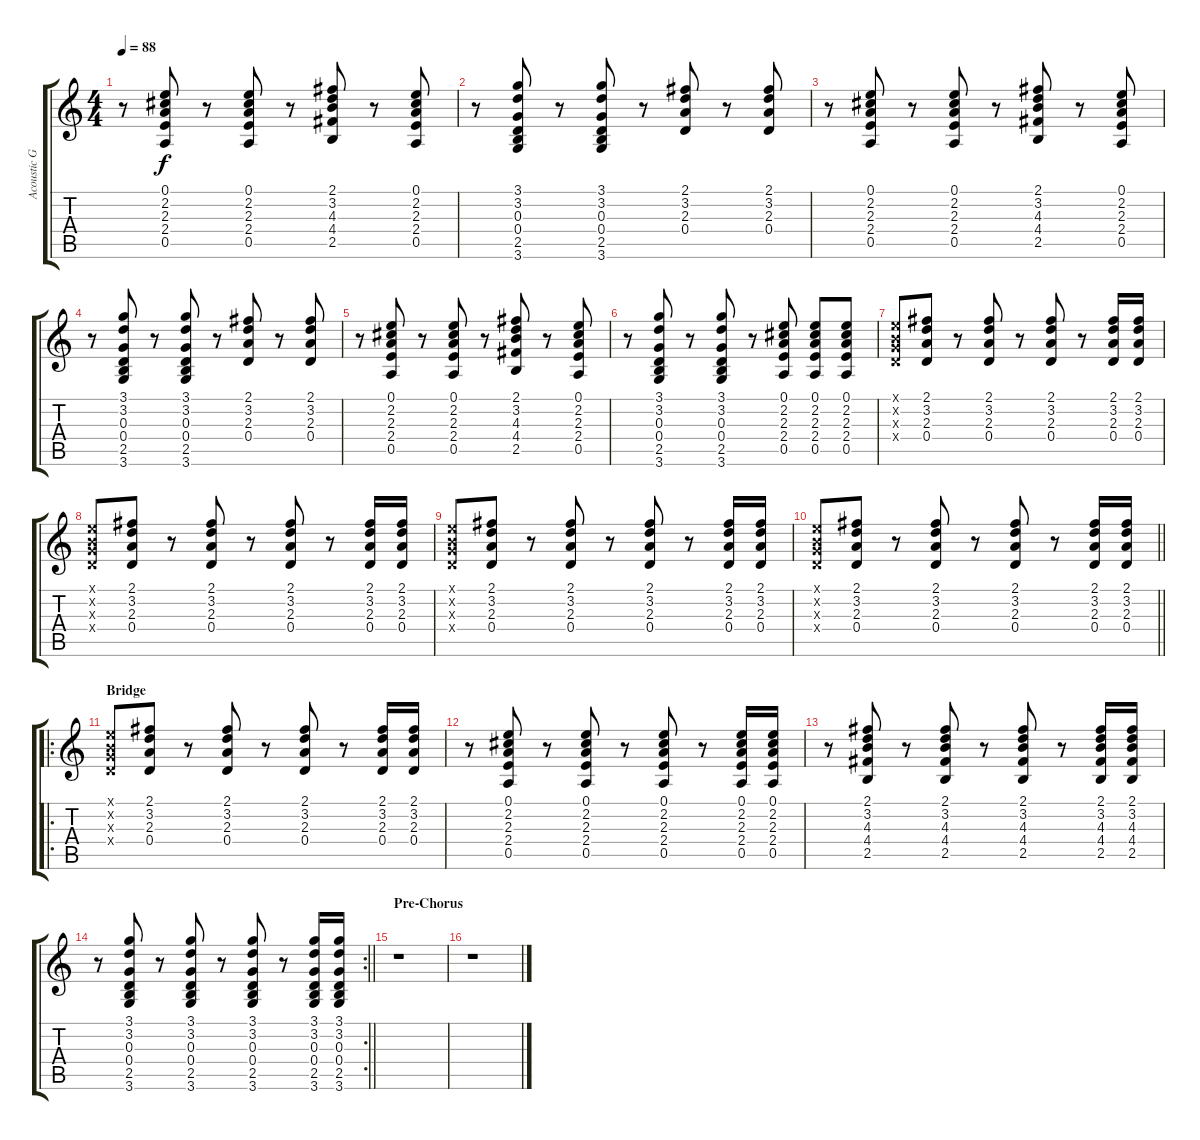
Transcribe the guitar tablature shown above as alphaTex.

\track ("Acoustic Guitar 1" "Acoustic G") {instrument acousticguitarsteel}
\staff {score tabs}
\tuning (E4 B3 G3 D3 A2 E2) {hide}
\ts (4 4)
\tempo 88
\clef g2
\ks c
r.8{dy f} (0.1 2.2 2.3 2.4 0.5).8 r.8 (0.1 2.2 2.3 2.4 0.5).8 r.8 (2.1 3.2 4.3 4.4 2.5).8 r.8 (0.1 2.2 2.3 2.4 0.5).8 |
r.8 (3.1 3.2 0.3 0.4 2.5 3.6).8 r.8 (3.1 3.2 0.3 0.4 2.5 3.6).8 r.8 (2.1 3.2 2.3 0.4).8 r.8 (2.1 3.2 2.3 0.4).8 |
r.8 (0.1 2.2 2.3 2.4 0.5).8 r.8 (0.1 2.2 2.3 2.4 0.5).8 r.8 (2.1 3.2 4.3 4.4 2.5).8 r.8 (0.1 2.2 2.3 2.4 0.5).8 |
r.8 (3.1 3.2 0.3 0.4 2.5 3.6).8 r.8 (3.1 3.2 0.3 0.4 2.5 3.6).8 r.8 (2.1 3.2 2.3 0.4).8 r.8 (2.1 3.2 2.3 0.4).8 |
r.8 (0.1 2.2 2.3 2.4 0.5).8 r.8 (0.1 2.2 2.3 2.4 0.5).8 r.8 (2.1 3.2 4.3 4.4 2.5).8 r.8 (0.1 2.2 2.3 2.4 0.5).8 |
r.8 (3.1 3.2 0.3 0.4 2.5 3.6).8 r.8 (3.1 3.2 0.3 0.4 2.5 3.6).8 r.8 (0.1 2.2 2.3 2.4 0.5).8 (0.1 2.2 2.3 2.4 0.5).8 (0.1 2.2 2.3 2.4 0.5).8 |
(0.1{x} 0.2{x} 0.3{x} 0.4{x}).8 (2.1 3.2 2.3 0.4).8 r.8 (2.1 3.2 2.3 0.4).8 r.8 (2.1 3.2 2.3 0.4).8 r.8 (2.1 3.2 2.3 0.4).16 (2.1 3.2 2.3 0.4).16 |
(0.1{x} 0.2{x} 0.3{x} 0.4{x}).8 (2.1 3.2 2.3 0.4).8 r.8 (2.1 3.2 2.3 0.4).8 r.8 (2.1 3.2 2.3 0.4).8 r.8 (2.1 3.2 2.3 0.4).16 (2.1 3.2 2.3 0.4).16 |
(0.1{x} 0.2{x} 0.3{x} 0.4{x}).8 (2.1 3.2 2.3 0.4).8 r.8 (2.1 3.2 2.3 0.4).8 r.8 (2.1 3.2 2.3 0.4).8 r.8 (2.1 3.2 2.3 0.4).16 (2.1 3.2 2.3 0.4).16 |
\barLineRight lightlight
(0.1{x} 0.2{x} 0.3{x} 0.4{x}).8 (2.1 3.2 2.3 0.4).8 r.8 (2.1 3.2 2.3 0.4).8 r.8 (2.1 3.2 2.3 0.4).8 r.8 (2.1 3.2 2.3 0.4).16 (2.1 3.2 2.3 0.4).16 |
\ro
\section ("" "Bridge")
(0.1{x} 0.2{x} 0.3{x} 0.4{x}).8 (2.1 3.2 2.3 0.4).8 r.8 (2.1 3.2 2.3 0.4).8 r.8 (2.1 3.2 2.3 0.4).8 r.8 (2.1 3.2 2.3 0.4).16 (2.1 3.2 2.3 0.4).16 |
r.8 (0.1 2.2 2.3 2.4 0.5).8 r.8 (0.1 2.2 2.3 2.4 0.5).8 r.8 (0.1 2.2 2.3 2.4 0.5).8 r.8 (0.1 2.2 2.3 2.4 0.5).16 (0.1 2.2 2.3 2.4 0.5).16 |
r.8 (2.1 3.2 4.3 4.4 2.5).8 r.8 (2.1 3.2 4.3 4.4 2.5).8 r.8 (2.1 3.2 4.3 4.4 2.5).8 r.8 (2.1 3.2 4.3 4.4 2.5).16 (2.1 3.2 4.3 4.4 2.5).16 |
\rc 2
\barLineRight lightlight
r.8 (3.1 3.2 0.3 0.4 2.5 3.6).8 r.8 (3.1 3.2 0.3 0.4 2.5 3.6).8 r.8 (3.1 3.2 0.3 0.4 2.5 3.6).8 r.8 (3.1 3.2 0.3 0.4 2.5 3.6).16 (3.1 3.2 0.3 0.4 2.5 3.6).16 |
\section ("" "Pre-Chorus")
r.1 |
r.1
